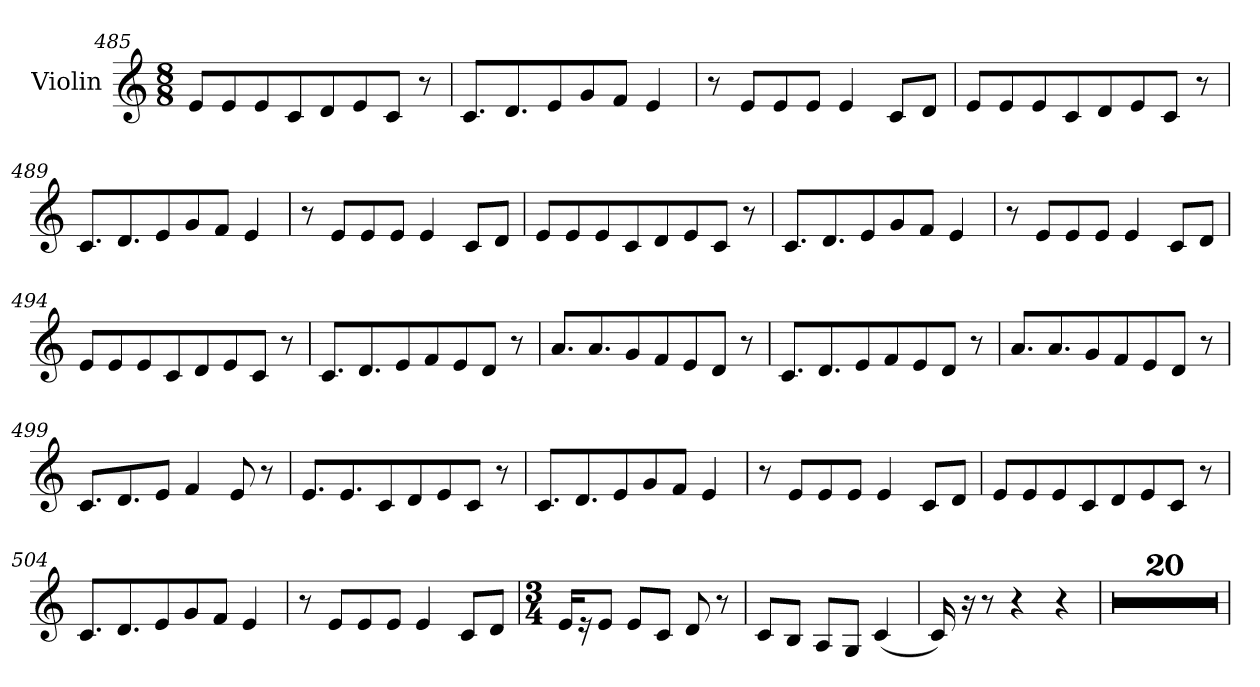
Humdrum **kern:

**kern
*part1
*staff1
*I"Violin
*clefG2
*k[]
*C:
*M8/8
=485
8e/L
8e/
8e/
8c/
8d/
8e/
8c/J
8r
!!LO:PB:g=z
=486
8.c/L
8.d/
8e/
8g/
8f/J
4e/
=487
8r
8e/L
8e/
8e/J
4e/
8c/L
8d/J
!!LO:PB:g=z
=488
8e/L
8e/
8e/
8c/
8d/
8e/
8c/J
8r
=489
8.c/L
8.d/
8e/
8g/
8f/J
4e/
!!LO:PB:g=z
=490
8r
8e/L
8e/
8e/J
4e/
8c/L
8d/J
=491
8e/L
8e/
8e/
8c/
8d/
8e/
8c/J
8r
!!LO:PB:g=z
=492
8.c/L
8.d/
8e/
8g/
8f/J
4e/
=493
8r
8e/L
8e/
8e/J
4e/
8c/L
8d/J
!!LO:PB:g=z
=494
8e/L
8e/
8e/
8c/
8d/
8e/
8c/J
8r
=495
8.c/L
8.d/
8e/
8f/
8e/
8d/J
8r
!!LO:PB:g=z
=496
8.a/L
8.a/
8g/
8f/
8e/
8d/J
8r
=497
8.c/L
8.d/
8e/
8f/
8e/
8d/J
8r
!!LO:PB:g=z
=498
8.a/L
8.a/
8g/
8f/
8e/
8d/J
8r
=499
8.c/L
8.d/
8e/J
4f/
8e/
8r
=500
8.e/L
8.e/
8c/
8d/
8e/
8c/J
8r
!!LO:PB:g=z
=501
8.c/L
8.d/
8e/
8g/
8f/J
4e/
=502
8r
8e/L
8e/
8e/J
4e/
8c/L
8d/J
=503
8e/L
8e/
8e/
8c/
8d/
8e/
8c/J
8r
!!LO:PB:g=z
=504
8.c/L
8.d/
8e/
8g/
8f/J
4e/
!!LO:PB:g=z
=505
8r
8e/L
8e/
8e/J
4e/
8c/L
8d/J
=506
*M3/4
*MM60
16e/KL
16r
8e/J
8e/L
8c/J
8d/
8r
=507
8c/L
8B/J
8A/L
8G/J
(4c/
=508
16c/)
16r
8r
4r
4r
!!LO:PB:g=z
=509
2.r
=510
2.r
!!LO:PB:g=z
=511
2.r
=512
2.r
=513
2.r
=514
2.r
=515
2.r
=516
2.r
!!LO:PB:g=z
=517
2.r
=518
2.r
!!LO:PB:g=z
=519
2.r
=520
2.r
=521
2.r
=522
2.r
=523
2.r
=524
2.r
!!LO:PB:g=z
=525
2.r
=526
2.r
!!LO:PB:g=z
=527
2.r
=528
2.r
=
*-
